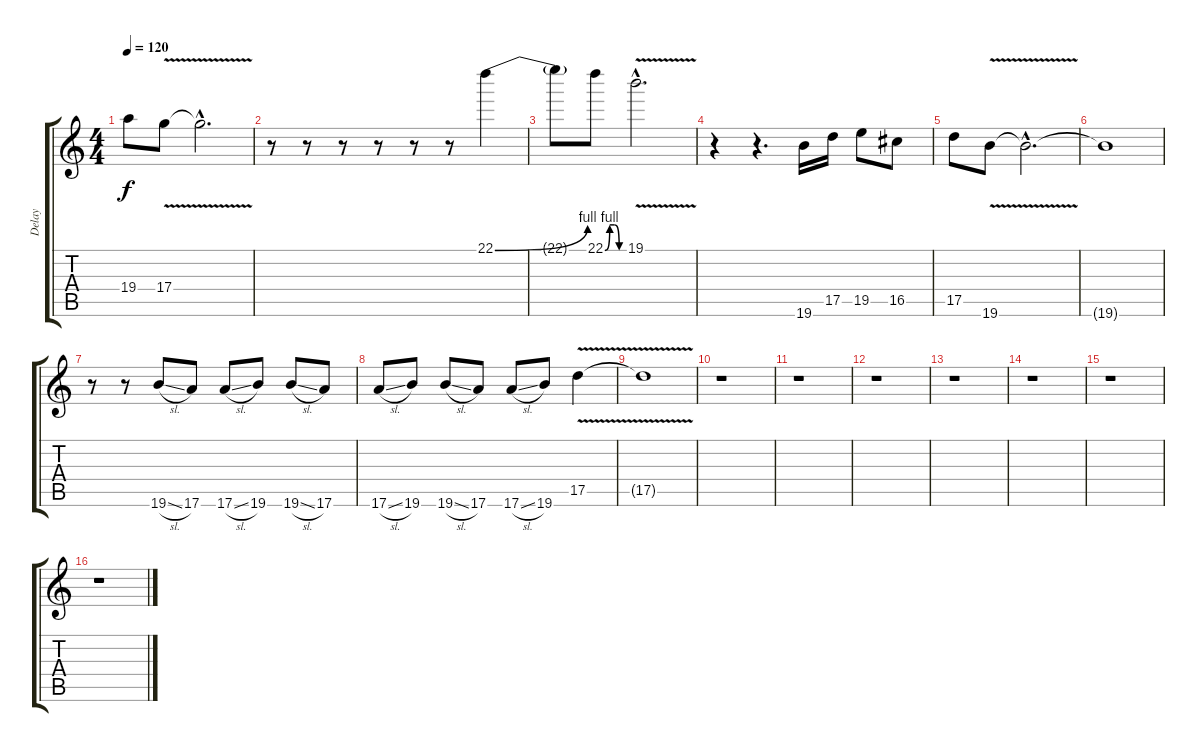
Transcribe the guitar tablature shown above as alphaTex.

\track ("Delay" "Delay") {instrument electricguitarjazz}
\staff {score tabs}
\tuning (E4 B3 G3 D3 A2 E2) {hide}
\ts (4 4)
\tempo 120
\clef g2
\ks c
19.4.8{dy f} 17.4{v}.8 17.4{hac t}.2{d} |
r.8 r.8 r.8 r.8 r.8 r.8 22.1{be (bend 0 0 60 4)}.4 |
22.1{t}.8 22.1{be (custom 0 0 15 4 30 4 45 0 60 0)}.8 19.1{v hac}.2{d} |
r.4 r.4{d} 19.6.16 17.5.16 19.5.8 16.5.8 |
17.5.8 19.6{v}.8 19.6{hac t}.2{d} |
19.6{t}.1 |
r.8 r.8 19.6{sl}.8 17.6.8 17.6{sl}.8 19.6.8 19.6{sl}.8 17.6.8 |
17.6{sl}.8 19.6.8 19.6{sl}.8 17.6.8 17.6{sl}.8 19.6.8 17.5{v}.4 |
17.5{t}.1 |
r.1 |
r.1 |
r.1 |
r.1 |
r.1 |
r.1 |
r.1
